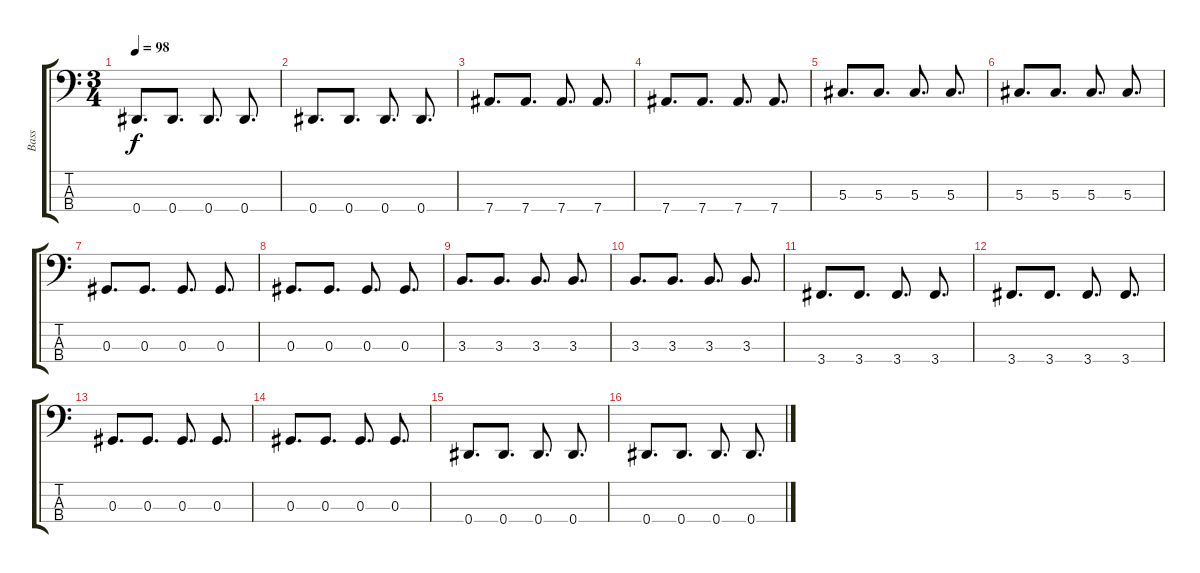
\track ("Bass" "Bass") {instrument electricbassfinger}
\staff {score tabs}
\tuning (Gb2 Db2 Ab1 Eb1) {hide}
\ts (3 4)
\tempo 98
\clef f4
\ks c
0.4.8{d dy f} 0.4.8{d} 0.4.8{d} 0.4.8{d} |
0.4.8{d} 0.4.8{d} 0.4.8{d} 0.4.8{d} |
7.4.8{d} 7.4.8{d} 7.4.8{d} 7.4.8{d} |
7.4.8{d} 7.4.8{d} 7.4.8{d} 7.4.8{d} |
5.3.8{d} 5.3.8{d} 5.3.8{d} 5.3.8{d} |
5.3.8{d} 5.3.8{d} 5.3.8{d} 5.3.8{d} |
0.3.8{d} 0.3.8{d} 0.3.8{d} 0.3.8{d} |
0.3.8{d} 0.3.8{d} 0.3.8{d} 0.3.8{d} |
3.3.8{d} 3.3.8{d} 3.3.8{d} 3.3.8{d} |
3.3.8{d} 3.3.8{d} 3.3.8{d} 3.3.8{d} |
3.4.8{d} 3.4.8{d} 3.4.8{d} 3.4.8{d} |
3.4.8{d} 3.4.8{d} 3.4.8{d} 3.4.8{d} |
0.3.8{d} 0.3.8{d} 0.3.8{d} 0.3.8{d} |
0.3.8{d} 0.3.8{d} 0.3.8{d} 0.3.8{d} |
0.4.8{d} 0.4.8{d} 0.4.8{d} 0.4.8{d} |
0.4.8{d} 0.4.8{d} 0.4.8{d} 0.4.8{d}
